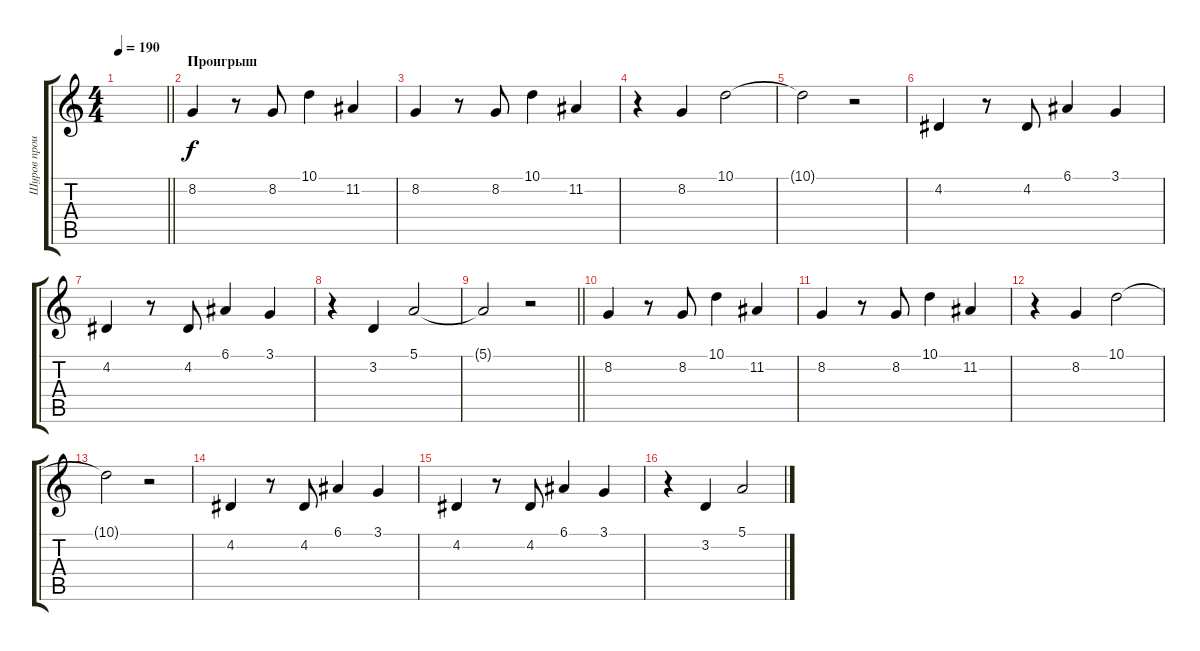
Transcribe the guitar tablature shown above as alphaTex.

\track ("Шуров проигрыш" "Шуров прои") {instrument lead1square}
\staff {score tabs}
\tuning (E4 B3 G3 D3 A2 E2) {hide}
\ts (4 4)
\tempo 190
\clef g2
\barLineRight lightlight
\ks c
|
\section ("" "Проигрыш")
8.2.4 r.8 8.2.8 10.1.4 11.2.4 |
8.2.4 r.8 8.2.8 10.1.4 11.2.4 |
r.4 8.2.4 10.1.2 |
10.1{t}.2 r.2 |
4.2.4 r.8 4.2.8 6.1.4 3.1.4 |
4.2.4 r.8 4.2.8 6.1.4 3.1.4 |
r.4 3.2.4 5.1.2 |
\barLineRight lightlight
5.1{t}.2 r.2 |
8.2.4 r.8 8.2.8 10.1.4 11.2.4 |
8.2.4 r.8 8.2.8 10.1.4 11.2.4 |
r.4 8.2.4 10.1.2 |
10.1{t}.2 r.2 |
4.2.4 r.8 4.2.8 6.1.4 3.1.4 |
4.2.4 r.8 4.2.8 6.1.4 3.1.4 |
r.4 3.2.4 5.1.2
